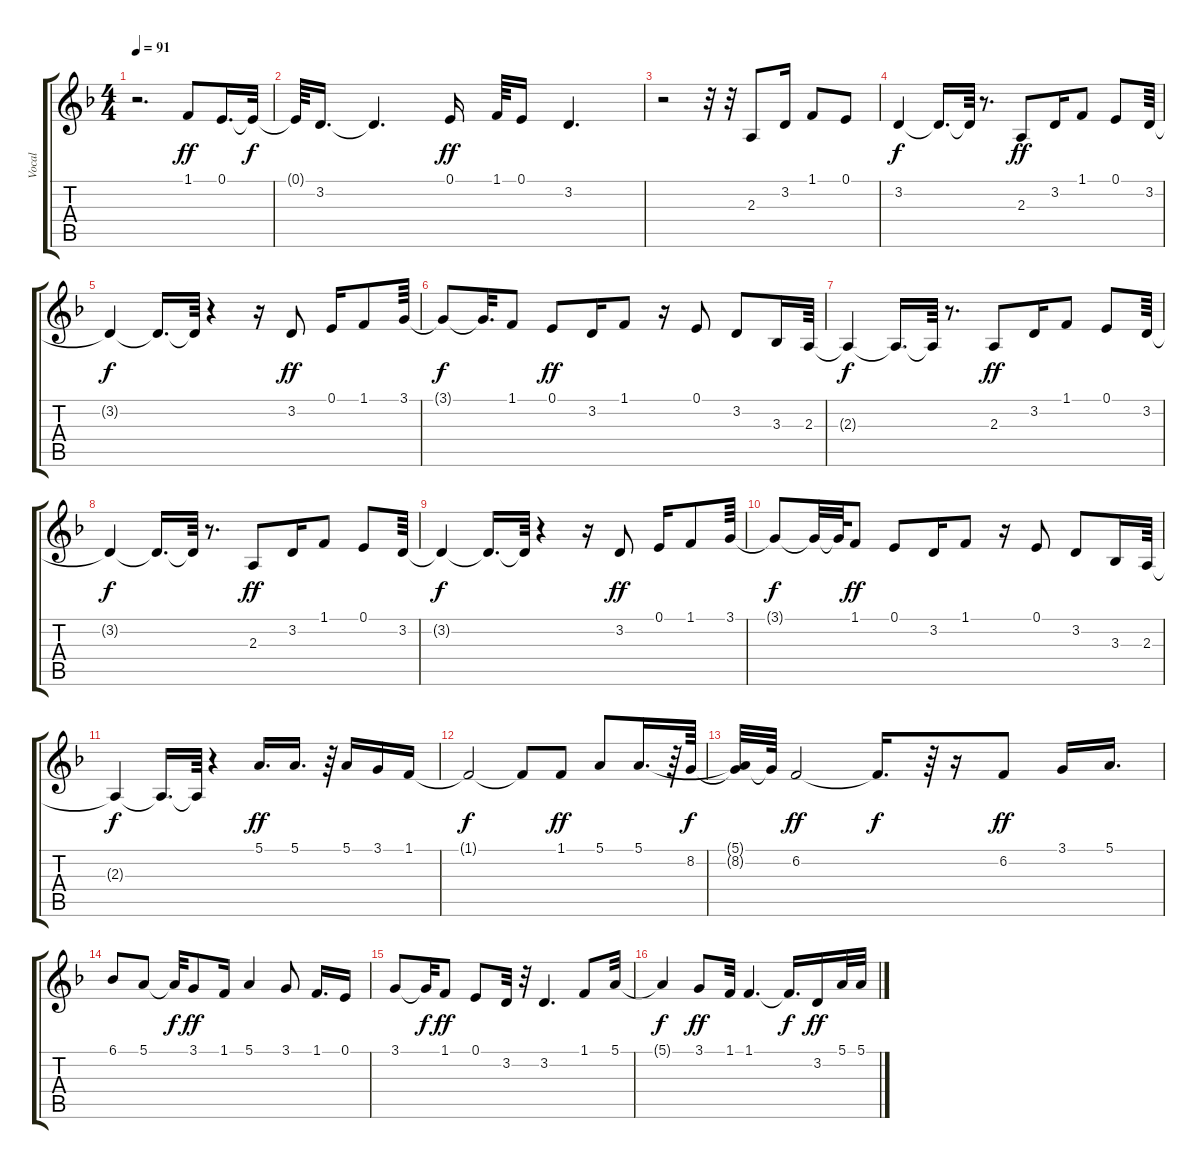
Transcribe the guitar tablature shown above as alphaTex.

\track ("Vocal" "Vocal") {instrument stringensemble1}
\staff {score tabs}
\tuning (E4 B3 G3 D3 A2 E2) {hide}
\ts (4 4)
\tempo 91
\clef g2
\ks dminor
r.2{d dy f} 1.1.8{dy ff} 0.1.16{d} 0.1{t}.32{dy f} |
0.1{t}.64 3.2.16{d} 3.2{t}.4{d} 0.1.16{dy ff} 1.1.64 0.1.16 3.2.4{d} |
r.2 r.32 r.32 2.3.8 3.2.16 1.1.8 0.1.8 |
3.2.4{dy f} 3.2{t}.16{d} 3.2{t}.64 r.8{d} 2.3.8{dy ff} 3.2.16 1.1.8 0.1.8 3.2.64 |
3.2{t}.4{dy f} 3.2{t}.16{d} 3.2{t}.64 r.4 r.16 3.2.8{dy ff} 0.1.16 1.1.8 3.1.64 |
3.1{t}.8{dy f} 3.1{t}.32{d} 1.1.8 0.1.8{dy ff} 3.2.16 1.1.8 r.16 0.1.8 3.2.8 3.3.16 2.3.64 |
2.3{t}.4{dy f} 2.3{t}.16{d} 2.3{t}.64 r.8{d} 2.3.8{dy ff} 3.2.16 1.1.8 0.1.8 3.2.64 |
3.2{t}.4{dy f} 3.2{t}.16{d} 3.2{t}.64 r.8{d} 2.3.8{dy ff} 3.2.16 1.1.8 0.1.8 3.2.64 |
3.2{t}.4{dy f} 3.2{t}.16{d} 3.2{t}.64 r.4 r.16 3.2.8{dy ff} 0.1.16 1.1.8 3.1.64 |
3.1{t}.8{dy f} 3.1{t}.32 3.1{t}.64 1.1.8{dy ff} 0.1.8 3.2.16 1.1.8 r.16 0.1.8 3.2.8 3.3.16 2.3.64 |
2.3{t}.4{dy f} 2.3{t}.16{d} 2.3{t}.64 r.4 5.1.16{d dy ff} 5.1.16{d} r.64 5.1.16 3.1.16 1.1.16 |
1.1{t}.2{dy f} 1.1{t}.8 1.1.8{dy ff} 5.1.8 5.1.16{d} r.64 8.2.64{dy f} |
(5.1{t} 8.2{t}).32 8.2{t}.64 6.2.2{dy ff} 6.2{t}.16{d dy f} r.64 r.16 6.2.8{dy ff} 3.1.16 5.1.16{d} |
6.1.8 5.1.8 5.1{t}.32{dy f} 3.1.8{dy ff} 1.1.16 5.1.4 3.1.8 1.1.16{d} 0.1.16 |
3.1.8 3.1{t}.32{dy f} 1.1.8{dy ff} 0.1.8 3.2.32 r.32 3.2.4{d} 1.1.8 5.1.32 |
5.1{t}.4{dy f} 3.1.8{dy ff} 1.1.32 1.1.4{d} 1.1{t}.16{d dy f} 3.2.16{dy ff} 5.1.32 5.1.32
